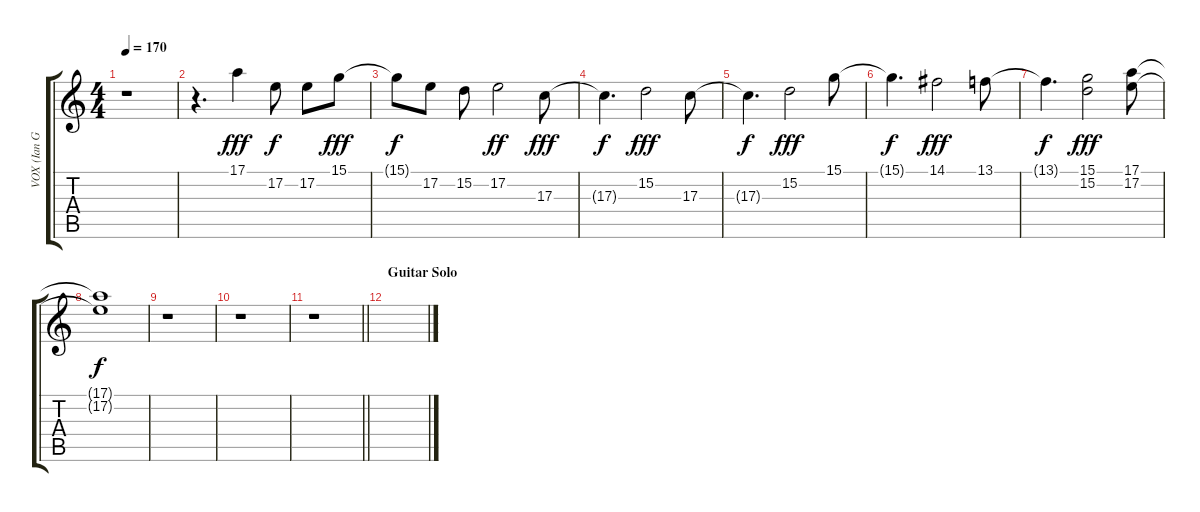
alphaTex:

\track ("VOX (Ian Gillan)" "VOX (Ian G") {instrument lead6voice}
\staff {score tabs}
\tuning (E4 B3 G3 D3 A2 E2) {hide}
\ts (4 4)
\tempo 170
\clef g2
\ks c
r.1{dy fff} |
r.4{d} 17.1.4 17.2.8{dy f} 17.2.8 15.1.8{dy fff} |
15.1{t}.8{dy f} 17.2.8 15.2.8 17.2.2{dy ff} 17.3.8{dy fff} |
17.3{t}.4{d dy f} 15.2.2{dy fff} 17.3.8 |
17.3{t}.4{d dy f} 15.2.2{dy fff} 15.1.8 |
15.1{t}.4{d dy f} 14.1.2{dy fff} 13.1.8 |
13.1{t}.4{d dy f} (15.1 15.2).2{dy fff} (17.1 17.2).8 |
(17.1{t} 17.2{t}).1{dy f} |
r.1 |
r.1 |
\barLineRight lightlight
r.1 |
\section ("" "Guitar Solo")
